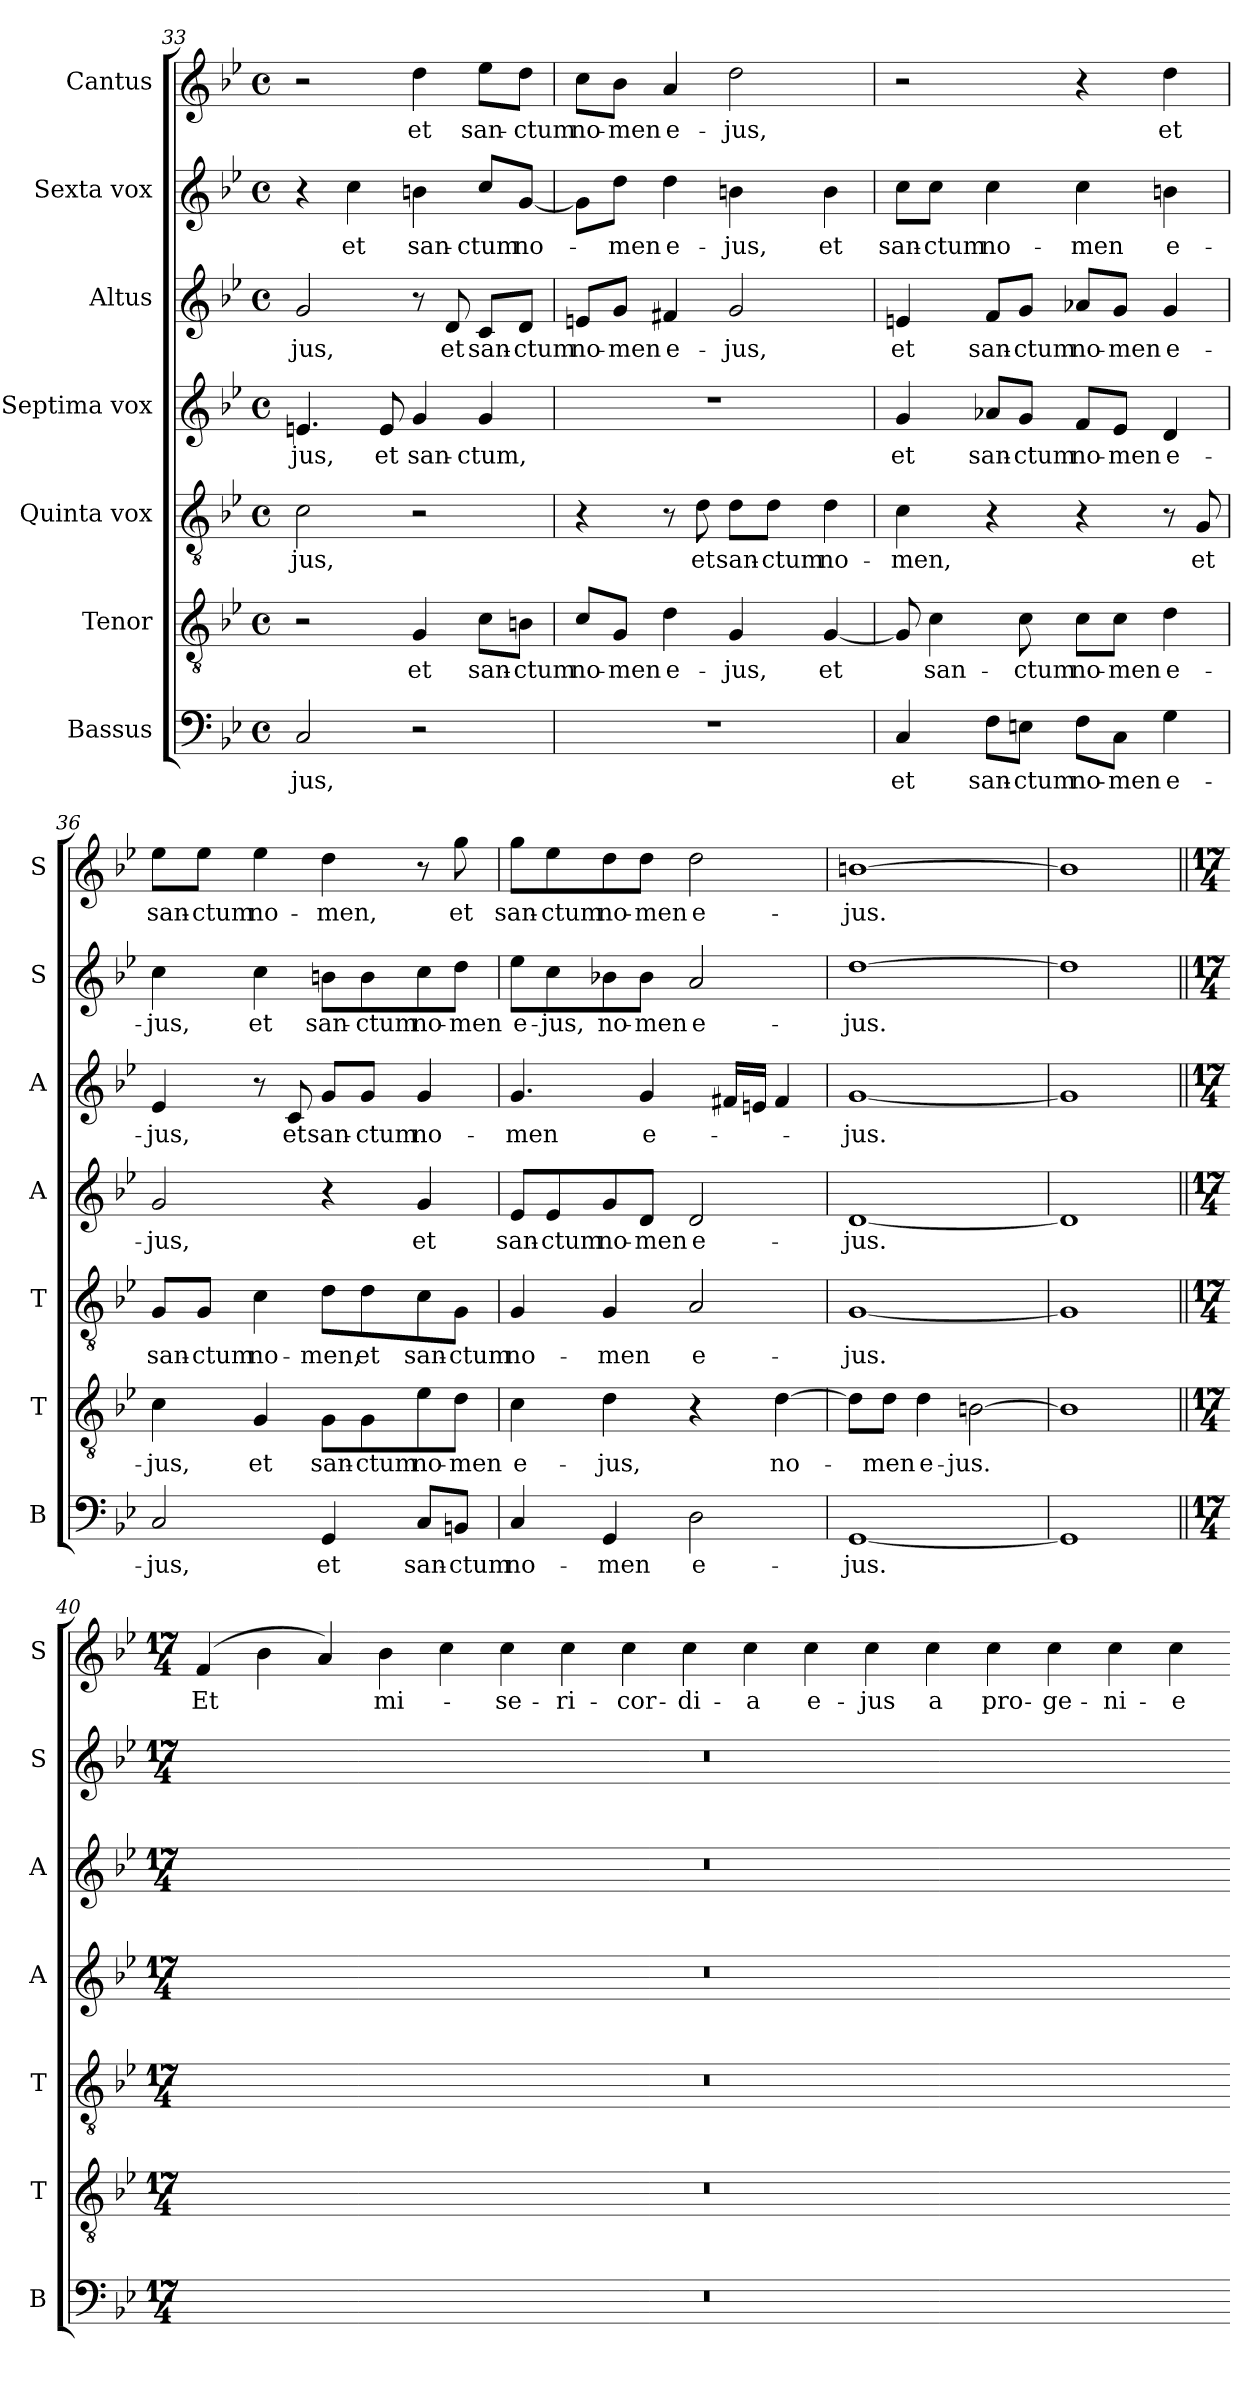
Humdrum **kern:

**kern	**text	**kern	**text	**kern	**text	**kern	**text	**kern	**text	**kern	**text	**kern	**text
*part7	*part7	*part6	*part6	*part5	*part5	*part4	*part4	*part3	*part3	*part2	*part2	*part1	*part1
*staff7	*staff7	*staff6	*staff6	*staff5	*staff5	*staff4	*staff4	*staff3	*staff3	*staff2	*staff2	*staff1	*staff1
*I"Bassus	*	*I"Tenor	*	*I"Quinta vox	*	*I"Septima vox	*	*I"Altus	*	*I"Sexta vox	*	*I"Cantus	*
*I'B	*	*I'T	*	*I'T	*	*I'A	*	*I'A	*	*I'S	*	*I'S	*
*clefF4	*	*clefGv2	*	*clefGv2	*	*clefG2	*	*clefG2	*	*clefG2	*	*clefG2	*
*	*	*ITrd7c12	*	*ITrd7c12	*	*	*	*	*	*	*	*	*
*k[b-e-]	*	*k[b-e-]	*	*k[b-e-]	*	*k[b-e-]	*	*k[b-e-]	*	*k[b-e-]	*	*k[b-e-]	*
*B-:	*	*B-:	*	*B-:	*	*B-:	*	*B-:	*	*B-:	*	*B-:	*
*M4/4	*	*M4/4	*	*M4/4	*	*M4/4	*	*M4/4	*	*M4/4	*	*M4/4	*
*met(c)	*	*met(c)	*	*met(c)	*	*met(c)	*	*met(c)	*	*met(c)	*	*met(c)	*
=33	=33	=33	=33	=33	=33	=33	=33	=33	=33	=33	=33	=33	=33
!	!LO:LY:b	!	!	!	!LO:LY:b	!	!LO:LY:b	!	!LO:LY:b	!	!	!	!
2C/	-jus,	2r	.	2C\	-jus,	4.en/	-jus,	2g/	-jus,	4r	.	2r	.
!	!	!	!	!	!	!	!	!	!	!	!LO:LY:b	!	!
.	.	.	.	.	.	.	.	.	.	4cc\	et	.	.
!	!	!	!	!	!	!	!LO:LY:b	!	!	!	!	!	!
.	.	.	.	.	.	8e/	et	.	.	.	.	.	.
!	!	!	!LO:LY:b	!	!	!	!LO:LY:b	!	!	!	!LO:LY:b	!	!LO:LY:b
2r	.	4GG/	et	2r	.	4g/	san-	8r	.	4bn\	san-	4dd\	et
!	!	!	!	!	!	!	!	!	!LO:LY:b	!	!	!	!
.	.	.	.	.	.	.	.	8d/	et	.	.	.	.
!	!	!	!LO:LY:b	!	!	!	!LO:LY:b	!	!LO:LY:b	!	!LO:LY:b	!	!LO:LY:b
.	.	8C\L	san-	.	.	4g/	-ctum,	8c/L	san-	8cc/L	-ctum	8ee-\L	san-
!	!	!	!LO:LY:b	!	!	!	!	!	!LO:LY:b	!	!LO:LY:b	!	!LO:LY:b
.	.	8BBn\J	-ctum	.	.	.	.	8d/J	-ctum	[<8g/J	no-	8dd\J	-ctum
=34	=34	=34	=34	=34	=34	=34	=34	=34	=34	=34	=34	=34	=34
!	!	!	!LO:LY:b	!	!	!	!	!	!LO:LY:b	!	!	!	!LO:LY:b
1r	.	8C/L	no-	4r	.	1r	.	8en/L	no-	8g\L]	.	8cc\L	no-
!	!	!	!LO:LY:b	!	!	!	!	!	!LO:LY:b	!	!LO:LY:b	!	!LO:LY:b
.	.	8GG/J	-men	.	.	.	.	8g/J	-men	8dd\J	-men	8b-\J	-men
!	!	!	!LO:LY:b	!	!	!	!	!	!LO:LY:b	!	!LO:LY:b	!	!LO:LY:b
.	.	4D\	e-	8r	.	.	.	4f#X/	e-	4dd\	e-	4a/	e-
!	!	!	!	!	!LO:LY:b	!	!	!	!	!	!	!	!
.	.	.	.	8D\	et	.	.	.	.	.	.	.	.
!	!	!	!LO:LY:b	!	!LO:LY:b	!	!	!	!LO:LY:b	!	!LO:LY:b	!	!LO:LY:b
.	.	4GG/	-jus,	8D\L	san-	.	.	2g/	-jus,	4bn\	-jus,	2dd\	-jus,
!	!	!	!	!	!LO:LY:b	!	!	!	!	!	!	!	!
.	.	.	.	8D\J	-ctum	.	.	.	.	.	.	.	.
!	!	!	!LO:LY:b	!	!LO:LY:b	!	!	!	!	!	!LO:LY:b	!	!
.	.	[<4GG/	et	4D\	no-	.	.	.	.	4b\	et	.	.
=35	=35	=35	=35	=35	=35	=35	=35	=35	=35	=35	=35	=35	=35
!	!LO:LY:b	!	!	!	!LO:LY:b	!	!LO:LY:b	!	!LO:LY:b	!	!LO:LY:b	!	!
4C/	et	8GG/]	.	4C\	-men,	4g/	et	4en/	et	8cc\L	san-	2r	.
!	!	!	!LO:LY:b	!	!	!	!	!	!	!	!LO:LY:b	!	!
.	.	4C\	san-	.	.	.	.	.	.	8cc\J	-ctum	.	.
!	!LO:LY:b	!	!	!	!	!	!LO:LY:b	!	!LO:LY:b	!	!LO:LY:b	!	!
8F\L	san-	.	.	4r	.	8a-X/L	san-	8f/L	san-	4cc\	no-	.	.
!	!LO:LY:b	!	!LO:LY:b	!	!	!	!LO:LY:b	!	!LO:LY:b	!	!	!	!
8En\J	-ctum	8C\	-ctum	.	.	8g/J	-ctum	8g/J	-ctum	.	.	.	.
!	!LO:LY:b	!	!LO:LY:b	!	!	!	!LO:LY:b	!	!LO:LY:b	!	!LO:LY:b	!	!
8F\L	no-	8C\L	no-	4r	.	8f/L	no-	8a-X/L	no-	4cc\	-men	4r	.
!	!LO:LY:b	!	!LO:LY:b	!	!	!	!LO:LY:b	!	!LO:LY:b	!	!	!	!
8C\J	-men	8C\J	-men	.	.	8e-/J	-men	8g/J	-men	.	.	.	.
!	!LO:LY:b	!	!LO:LY:b	!	!	!	!LO:LY:b	!	!LO:LY:b	!	!LO:LY:b	!	!LO:LY:b
4G\	e-	4D\	e-	8r	.	4d/	e-	4g/	e-	4bn\	e-	4dd\	et
!	!	!	!	!	!LO:LY:b	!	!	!	!	!	!	!	!
.	.	.	.	8GG/	et	.	.	.	.	.	.	.	.
!!LO:LB:g=z
=36	=36	=36	=36	=36	=36	=36	=36	=36	=36	=36	=36	=36	=36
!	!LO:LY:b	!	!LO:LY:b	!	!LO:LY:b	!	!LO:LY:b	!	!LO:LY:b	!	!LO:LY:b	!	!LO:LY:b
2C/	-jus,	4C\	-jus,	8GG/L	san-	2g/	-jus,	4e-/	-jus,	4cc\	-jus,	8ee-\L	san-
!	!	!	!	!	!LO:LY:b	!	!	!	!	!	!	!	!LO:LY:b
.	.	.	.	8GG/J	-ctum	.	.	.	.	.	.	8ee-\J	-ctum
!	!	!	!LO:LY:b	!	!LO:LY:b	!	!	!	!	!	!LO:LY:b	!	!LO:LY:b
.	.	4GG/	et	4C\	no-	.	.	8r	.	4cc\	et	4ee-\	no-
!	!	!	!	!	!	!	!	!	!LO:LY:b	!	!	!	!
.	.	.	.	.	.	.	.	8c/	et	.	.	.	.
!	!LO:LY:b	!	!LO:LY:b	!	!LO:LY:b	!	!	!	!LO:LY:b	!	!LO:LY:b	!	!LO:LY:b
4GG/	et	8GG\L	san-	8D\L	-men,	4r	.	8g/L	san-	8bn\L	san-	4dd\	-men,
!	!	!	!LO:LY:b	!	!LO:LY:b	!	!	!	!LO:LY:b	!	!LO:LY:b	!	!
.	.	8GG\	-ctum	8D\	et	.	.	8g/J	-ctum	8b\	-ctum	.	.
!	!LO:LY:b	!	!LO:LY:b	!	!LO:LY:b	!	!LO:LY:b	!	!LO:LY:b	!	!LO:LY:b	!	!
8C/L	san-	8E-\	no-	8C\	san-	4g/	et	4g/	no-	8cc\	no-	8r	.
!	!LO:LY:b	!	!LO:LY:b	!	!LO:LY:b	!	!	!	!	!	!LO:LY:b	!	!LO:LY:b
8BBn/J	-ctum	8D\J	-men	8GG\J	-ctum	.	.	.	.	8dd\J	-men	8gg\	et
=37	=37	=37	=37	=37	=37	=37	=37	=37	=37	=37	=37	=37	=37
!	!LO:LY:b	!	!LO:LY:b	!	!LO:LY:b	!	!LO:LY:b	!	!LO:LY:b	!	!LO:LY:b	!	!LO:LY:b
4C/	no-	4C\	e-	4GG/	no-	8e-/L	san-	4.g/	-men	8ee-\L	e-	8gg\L	san-
!	!	!	!	!	!	!	!LO:LY:b	!	!	!	!LO:LY:b	!	!LO:LY:b
.	.	.	.	.	.	8e-/	-ctum	.	.	8cc\	-jus,	8ee-\	-ctum
!	!LO:LY:b	!	!LO:LY:b	!	!LO:LY:b	!	!LO:LY:b	!	!	!	!LO:LY:b	!	!LO:LY:b
4GG/	-men	4D\	-jus,	4GG/	-men	8g/	no-	.	.	8b-X\	no-	8dd\	no-
!	!	!	!	!	!	!	!LO:LY:b	!	!LO:LY:b	!	!LO:LY:b	!	!LO:LY:b
.	.	.	.	.	.	8d/J	-men	4g/	e-	8b-\J	-men	8dd\J	-men
!	!LO:LY:b	!	!	!	!LO:LY:b	!	!LO:LY:b	!	!	!	!LO:LY:b	!	!LO:LY:b
2D\	e-	4r	.	2AA/	e-	2d/	e-	.	.	2a/	e-	2dd\	e-
.	.	.	.	.	.	.	.	16f#X/LL	.	.	.	.	.
.	.	.	.	.	.	.	.	16en/JJ	.	.	.	.	.
!	!	!	!LO:LY:b	!	!	!	!	!	!	!	!	!	!
.	.	[>4D\	no-	.	.	.	.	4f#/	.	.	.	.	.
=38	=38	=38	=38	=38	=38	=38	=38	=38	=38	=38	=38	=38	=38
!	!LO:LY:b	!	!	!	!LO:LY:b	!	!LO:LY:b	!	!LO:LY:b	!	!LO:LY:b	!	!LO:LY:b
[<1GG	-jus.	8D\L]	.	[<1GG	-jus.	[<1d	-jus.	[<1g	-jus.	[>1dd	-jus.	[>1bn	-jus.
!	!	!	!LO:LY:b	!	!	!	!	!	!	!	!	!	!
.	.	8D\J	-men	.	.	.	.	.	.	.	.	.	.
!	!	!	!LO:LY:b	!	!	!	!	!	!	!	!	!	!
.	.	4D\	e-	.	.	.	.	.	.	.	.	.	.
!	!	!	!LO:LY:b	!	!	!	!	!	!	!	!	!	!
.	.	[>2BBn\	-jus.	.	.	.	.	.	.	.	.	.	.
=39	=39	=39	=39	=39	=39	=39	=39	=39	=39	=39	=39	=39	=39
1GG]	.	1BB]	.	1GG]	.	1d]	.	1g]	.	1dd]	.	1b]	.
!!LO:PB:g=z
=40||	=40||	=40||	=40||	=40||	=40||	=40||	=40||	=40||	=40||	=40||	=40||	=40||	=40||
*M17/4	*	*M17/4	*	*M17/4	*	*M17/4	*	*M17/4	*	*M17/4	*	*M17/4	*
!LO:N:vis=1	!	!LO:N:vis=1	!	!LO:N:vis=1	!	!LO:N:vis=1	!	!LO:N:vis=1	!	!LO:N:vis=1	!	!	!LO:LY:b
4%17r	.	4%17r	.	4%17r	.	4%17r	.	4%17r	.	4%17r	.	(4f/	Et
.	.	.	.	.	.	.	.	.	.	.	.	4b-\	.
.	.	.	.	.	.	.	.	.	.	.	.	4a/)	.
!	!	!	!	!	!	!	!	!	!	!	!	!	!LO:LY:b
.	.	.	.	.	.	.	.	.	.	.	.	4b-\	mi-
.	.	.	.	.	.	.	.	.	.	.	.	4cc\	.
!	!	!	!	!	!	!	!	!	!	!	!	!	!LO:LY:b
.	.	.	.	.	.	.	.	.	.	.	.	4cc\	-se-
!	!	!	!	!	!	!	!	!	!	!	!	!	!LO:LY:b
.	.	.	.	.	.	.	.	.	.	.	.	4cc\	-ri-
!	!	!	!	!	!	!	!	!	!	!	!	!	!LO:LY:b
.	.	.	.	.	.	.	.	.	.	.	.	4cc\	-cor-
!	!	!	!	!	!	!	!	!	!	!	!	!	!LO:LY:b
.	.	.	.	.	.	.	.	.	.	.	.	4cc\	-di-
!	!	!	!	!	!	!	!	!	!	!	!	!	!LO:LY:b
.	.	.	.	.	.	.	.	.	.	.	.	4cc\	-a
!	!	!	!	!	!	!	!	!	!	!	!	!	!LO:LY:b
.	.	.	.	.	.	.	.	.	.	.	.	4cc\	e-
!	!	!	!	!	!	!	!	!	!	!	!	!	!LO:LY:b
.	.	.	.	.	.	.	.	.	.	.	.	4cc\	-jus
!	!	!	!	!	!	!	!	!	!	!	!	!	!LO:LY:b
.	.	.	.	.	.	.	.	.	.	.	.	4cc\	a
!	!	!	!	!	!	!	!	!	!	!	!	!	!LO:LY:b
.	.	.	.	.	.	.	.	.	.	.	.	4cc\	pro-
!	!	!	!	!	!	!	!	!	!	!	!	!	!LO:LY:b
.	.	.	.	.	.	.	.	.	.	.	.	4cc\	-ge-
!	!	!	!	!	!	!	!	!	!	!	!	!	!LO:LY:b
.	.	.	.	.	.	.	.	.	.	.	.	4cc\	-ni-
!	!	!	!	!	!	!	!	!	!	!	!	!	!LO:LY:b
.	.	.	.	.	.	.	.	.	.	.	.	4cc\	-e
=-	=-	=-	=-	=-	=-	=-	=-	=-	=-	=-	=-	=-	=-
*-	*-	*-	*-	*-	*-	*-	*-	*-	*-	*-	*-	*-	*-
